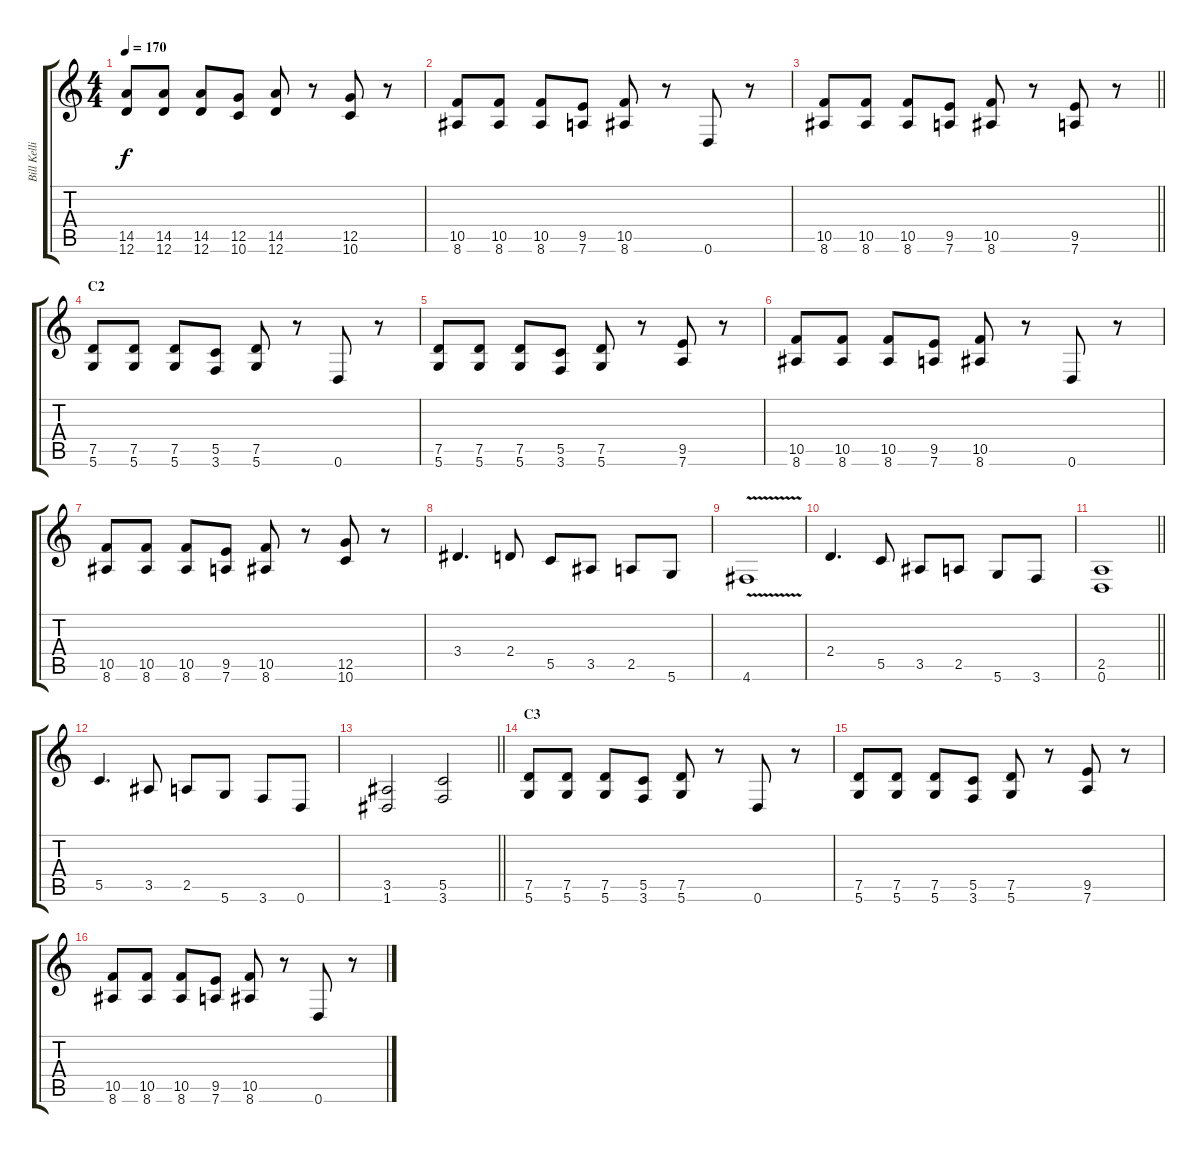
\track ("Bill Kelliher" "Bill Kelli") {instrument distortionguitar}
\staff {score tabs}
\tuning (D4 A3 F3 C3 G2 D2) {hide}
\ts (4 4)
\tempo 170
\clef g2
\ks c
(14.5 12.6).8{dy f} (14.5 12.6).8 (14.5 12.6).8 (12.5 10.6).8 (14.5 12.6).8 r.8 (12.5 10.6).8 r.8 |
(10.5 8.6).8 (10.5 8.6).8 (10.5 8.6).8 (9.5 7.6).8 (10.5 8.6).8 r.8 0.6.8 r.8 |
\barLineRight lightlight
(10.5 8.6).8 (10.5 8.6).8 (10.5 8.6).8 (9.5 7.6).8 (10.5 8.6).8 r.8 (9.5 7.6).8 r.8 |
\section ("" "C2")
(7.5 5.6).8 (7.5 5.6).8 (7.5 5.6).8 (5.5 3.6).8 (7.5 5.6).8 r.8 0.6.8 r.8 |
(7.5 5.6).8 (7.5 5.6).8 (7.5 5.6).8 (5.5 3.6).8 (7.5 5.6).8 r.8 (9.5 7.6).8 r.8 |
(10.5 8.6).8 (10.5 8.6).8 (10.5 8.6).8 (9.5 7.6).8 (10.5 8.6).8 r.8 0.6.8 r.8 |
(10.5 8.6).8 (10.5 8.6).8 (10.5 8.6).8 (9.5 7.6).8 (10.5 8.6).8 r.8 (12.5 10.6).8 r.8 |
3.4.4{d} 2.4.8 5.5.8 3.5.8 2.5.8 5.6.8 |
4.6{v}.1 |
2.4.4{d} 5.5.8 3.5.8 2.5.8 5.6.8 3.6.8 |
\barLineRight lightlight
(2.5 0.6).1 |
5.5.4{d} 3.5.8 2.5.8 5.6.8 3.6.8 0.6.8 |
\barLineRight lightlight
(3.5 1.6).2 (5.5 3.6).2 |
\section ("" "C3")
(7.5 5.6).8 (7.5 5.6).8 (7.5 5.6).8 (5.5 3.6).8 (7.5 5.6).8 r.8 0.6.8 r.8 |
(7.5 5.6).8 (7.5 5.6).8 (7.5 5.6).8 (5.5 3.6).8 (7.5 5.6).8 r.8 (9.5 7.6).8 r.8 |
(10.5 8.6).8 (10.5 8.6).8 (10.5 8.6).8 (9.5 7.6).8 (10.5 8.6).8 r.8 0.6.8 r.8
